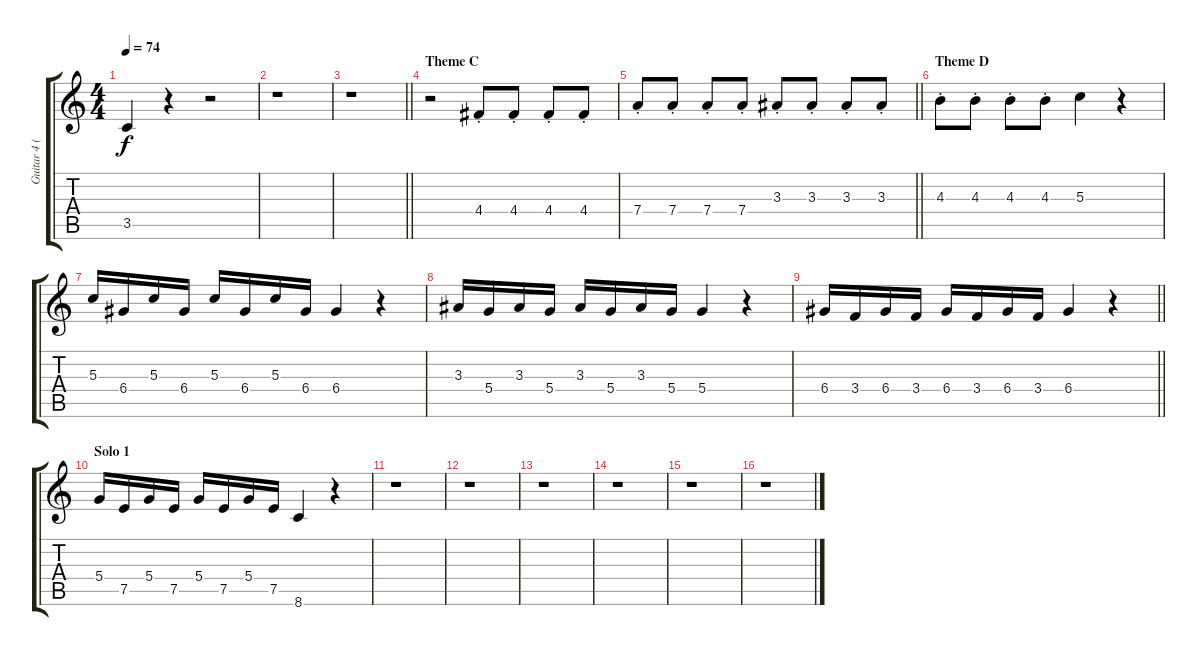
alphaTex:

\track ("Guitar 4 (Bass)" "Guitar 4 (") {instrument overdrivenguitar}
\staff {score tabs}
\tuning (E4 B3 G3 D3 A2 E2) {hide}
\ts (4 4)
\tempo 74
\clef g2
\ks c
3.5.4{dy f} r.4 r.2 |
r.1 |
\barLineRight lightlight
r.1 |
\section ("" "Theme C")
r.2 4.4{st}.8 4.4{st}.8 4.4{st}.8 4.4{st}.8 |
\barLineRight lightlight
7.4{st}.8 7.4{st}.8 7.4{st}.8 7.4{st}.8 3.3{st}.8 3.3{st}.8 3.3{st}.8 3.3{st}.8 |
\section ("" "Theme D")
4.3{st}.8 4.3{st}.8 4.3{st}.8 4.3{st}.8 5.3.4 r.4 |
5.3.16 6.4.16 5.3.16 6.4.16 5.3.16 6.4.16 5.3.16 6.4.16 6.4.4 r.4 |
3.3.16 5.4.16 3.3.16 5.4.16 3.3.16 5.4.16 3.3.16 5.4.16 5.4.4 r.4 |
\barLineRight lightlight
6.4.16 3.4.16 6.4.16 3.4.16 6.4.16 3.4.16 6.4.16 3.4.16 6.4.4 r.4 |
\section ("" "Solo 1")
5.4.16 7.5.16 5.4.16 7.5.16 5.4.16 7.5.16 5.4.16 7.5.16 8.6.4 r.4 |
r.1 |
r.1 |
r.1 |
r.1 |
r.1 |
r.1
